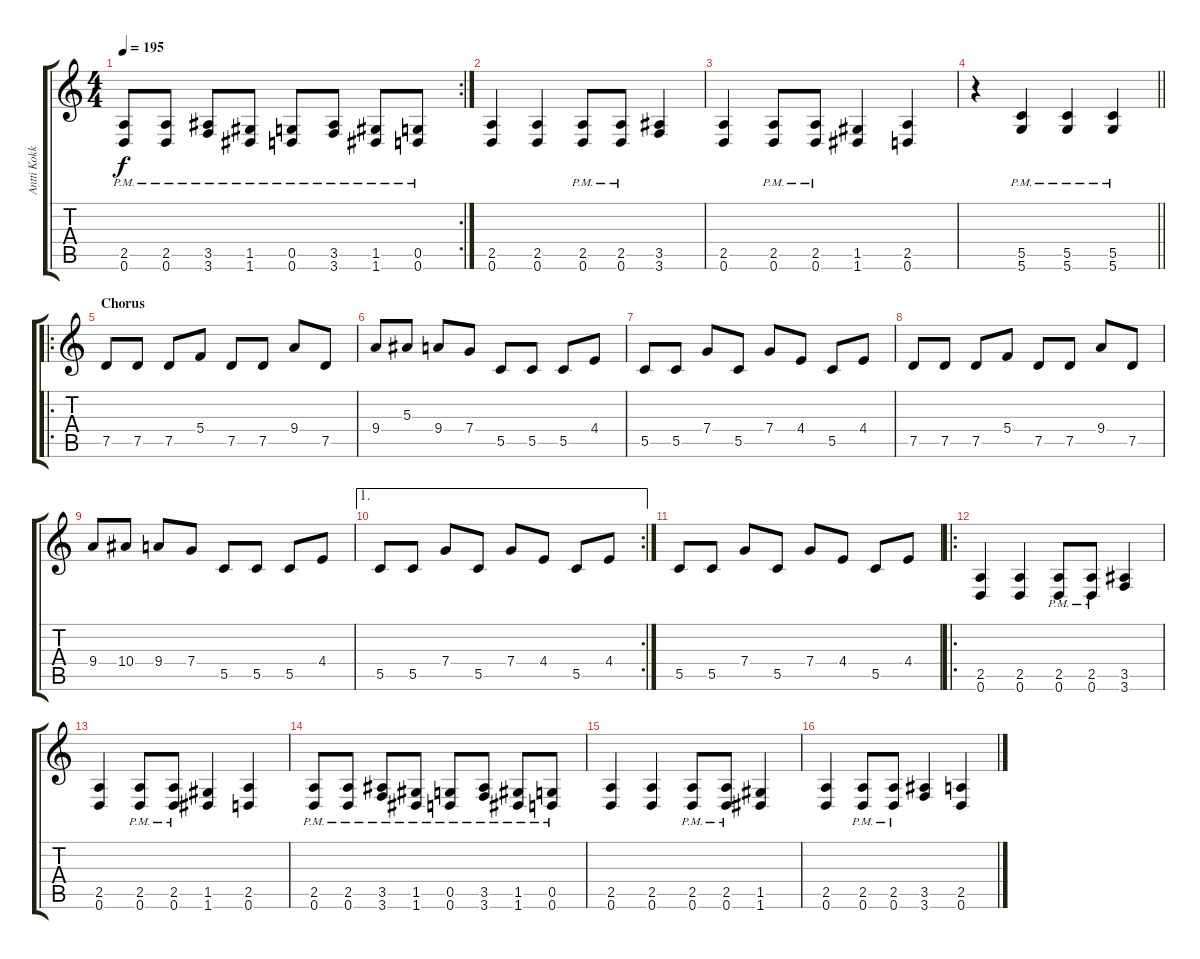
\track ("Antti Kokko" "Antti Kokk") {instrument distortionguitar}
\staff {score tabs}
\tuning (D4 A3 F3 C3 G2 D2) {hide}
\rc 2
\ts (4 4)
\tempo 195
\clef g2
\ks c
(2.5{pm} 0.6{pm}).8{dy f} (2.5{pm} 0.6{pm}).8 (3.5{pm} 3.6{pm}).8 (1.5{pm} 1.6{pm}).8 (0.5{pm} 0.6{pm}).8 (3.5{pm} 3.6{pm}).8 (1.5{pm} 1.6{pm}).8 (0.5{pm} 0.6{pm}).8 |
(2.5 0.6).4 (2.5 0.6).4 (2.5{pm} 0.6{pm}).8 (2.5{pm} 0.6{pm}).8 (3.5 3.6).4 |
(2.5 0.6).4 (2.5{pm} 0.6{pm}).8 (2.5{pm} 0.6{pm}).8 (1.5 1.6).4 (2.5 0.6).4 |
\barLineRight lightlight
r.4 (5.5{pm} 5.6{pm}).4 (5.5{pm} 5.6{pm}).4 (5.5{pm} 5.6{pm}).4 |
\ro
\section ("" "Chorus")
7.5.8 7.5.8 7.5.8 5.4.8 7.5.8 7.5.8 9.4.8 7.5.8 |
9.4.8 5.3.8 9.4.8 7.4.8 5.5.8 5.5.8 5.5.8 4.4.8 |
5.5.8 5.5.8 7.4.8 5.5.8 7.4.8 4.4.8 5.5.8 4.4.8 |
7.5.8 7.5.8 7.5.8 5.4.8 7.5.8 7.5.8 9.4.8 7.5.8 |
9.4.8 10.4.8 9.4.8 7.4.8 5.5.8 5.5.8 5.5.8 4.4.8 |
\ae 1
\rc 2
5.5.8 5.5.8 7.4.8 5.5.8 7.4.8 4.4.8 5.5.8 4.4.8 |
5.5.8 5.5.8 7.4.8 5.5.8 7.4.8 4.4.8 5.5.8 4.4.8 |
\ro
(2.5 0.6).4 (2.5 0.6).4 (2.5{pm} 0.6{pm}).8 (2.5{pm} 0.6{pm}).8 (3.5 3.6).4 |
(2.5 0.6).4 (2.5{pm} 0.6{pm}).8 (2.5{pm} 0.6{pm}).8 (1.5 1.6).4 (2.5 0.6).4 |
(2.5{pm} 0.6{pm}).8 (2.5{pm} 0.6{pm}).8 (3.5{pm} 3.6{pm}).8 (1.5{pm} 1.6{pm}).8 (0.5{pm} 0.6{pm}).8 (3.5{pm} 3.6{pm}).8 (1.5{pm} 1.6{pm}).8 (0.5{pm} 0.6{pm}).8 |
(2.5 0.6).4 (2.5 0.6).4 (2.5{pm} 0.6{pm}).8 (2.5{pm} 0.6{pm}).8 (1.5 1.6).4 |
(2.5 0.6).4 (2.5{pm} 0.6{pm}).8 (2.5{pm} 0.6{pm}).8 (3.5 3.6).4 (2.5 0.6).4
